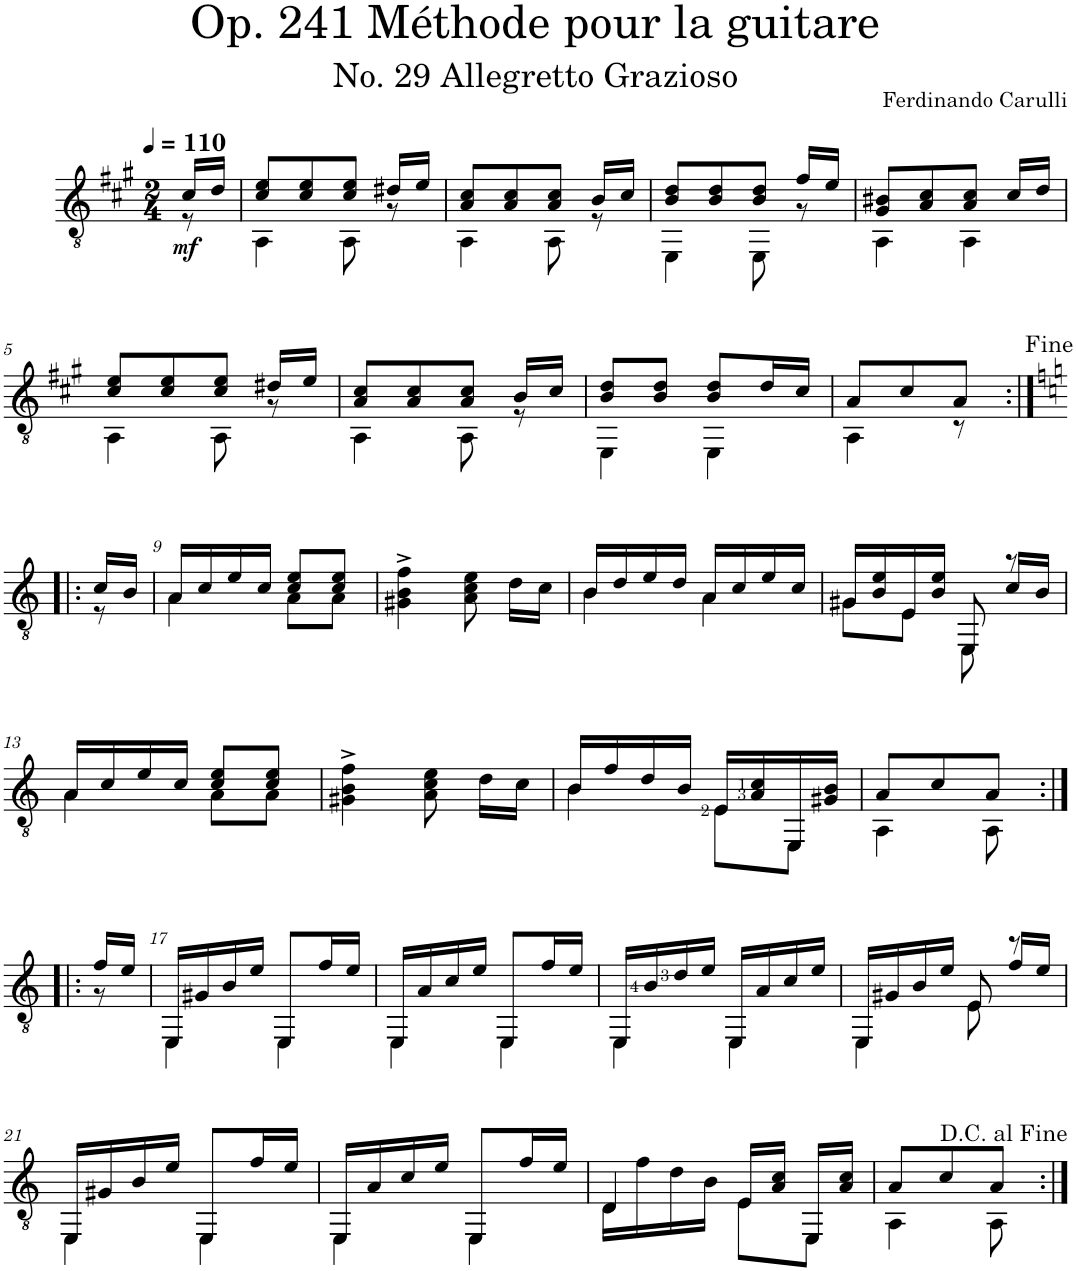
**kern	**dynam
*part1	*part1
*staff1	*staff1
*I"Classical Guitar	*
*clefGv2	*
*k[f#c#g#]	*
*A:	*
*M2/4	*
*MM110	*
=	=
*^	*
!	!	!LO:DY:b
16c#/LL	8r	mf
16d/JJ	.	.
=1	=1	=1
8c#/ 8e/L	4AA\	.
8c#/ 8e/	.	.
8c#/ 8e/J	8AA\	.
16d#X/LL	8r	.
16e/JJ	.	.
=2	=2	=2
8A/ 8c#/L	4AA\	.
8A/ 8c#/	.	.
8A/ 8c#/J	8AA\	.
16B/LL	8r	.
16c#/JJ	.	.
=3	=3	=3
8B/ 8d/L	4EE\	.
8B/ 8d/	.	.
8B/ 8d/J	8EE\	.
16f#/LL	8r	.
16e/JJ	.	.
=4	=4	=4
8G#/ 8B#X/L	4AA\	.
8A/ 8c#/	.	.
8A/ 8c#/J	4AA\	.
16c#/LL	.	.
16d/JJ	.	.
!!LO:LB:g=z	!!
=5	=5	=5
8c#/ 8e/L	4AA\	.
8c#/ 8e/	.	.
8c#/ 8e/J	8AA\	.
16d#X/LL	8r	.
16e/JJ	.	.
=6	=6	=6
8A/ 8c#/L	4AA\	.
8A/ 8c#/	.	.
8A/ 8c#/J	8AA\	.
16B/LL	8r	.
16c#/JJ	.	.
=7	=7	=7
8B/ 8d/L	4EE\	.
8B/ 8d/J	.	.
8B/ 8d/L	4EE\	.
16d/L	.	.
16c#/JJ	.	.
=8	=8	=8
8A/L	4AA\	.
8c#/	.	.
8A/J	8r	.
!!LO:LB:g=z	!!
=8X1:|!|:	=8X1:|!|:	=8X1:|!|:
*k[]	*	*
*a:	*	*
16c/LL	8r	.
16B/JJ	.	.
=9	=9	=9
16A/LL	4A\	.
16c/	.	.
16e/	.	.
16c/JJ	.	.
8c/ 8e/L	8A\L	.
8c/ 8e/J	8A\J	.
*v	*v	*
=10	=10
4G#X\^ 4B\^ 4f\^	.
8A\ 8c\ 8e\	.
16d\LL	.
16c\JJ	.
=11	=11
*^	*
16B/LL	4B\	.
16d/	.	.
16e/	.	.
16d/JJ	.	.
16A/LL	4A\	.
16c/	.	.
16e/	.	.
16c/JJ	.	.
=12	=12	=12
16G#X/LL	8G#\L	.
16B/ 16e/	.	.
16E/	8E\J	.
16B/ 16e/JJ	.	.
8EE/	8EE\	.
8r	16c/LL	.
.	16B/JJ	.
!!LO:LB:g=z	!!
=13	=13	=13
16A/LL	4A\	.
16c/	.	.
16e/	.	.
16c/JJ	.	.
8c/ 8e/L	8A\L	.
8c/ 8e/J	8A\J	.
*v	*v	*
=14	=14
4G#X\^ 4B\^ 4f\^	.
8A\ 8c\ 8e\	.
16d\LL	.
16c\JJ	.
=15	=15
*^	*
16B/LL	4B\	.
16f/	.	.
16d/	.	.
16B/JJ	.	.
16E/LL	8E\L	.
16A/ 16c/	.	.
16EE/	8EE\J	.
16G#X/ 16B/JJ	.	.
=16	=16	=16
8A/L	4AA\	.
8c/	.	.
8A/J	8AA\	.
!!LO:LB:g=z	!!
=16X2:|!|:	=16X2:|!|:	=16X2:|!|:
16f/LL	8r	.
16e/JJ	.	.
=17	=17	=17
16EE/LL	4EE\	.
16G#X/	.	.
16B/	.	.
16e/JJ	.	.
4EE\	8EE/L	.
.	16f/L	.
.	16e/JJ	.
=18	=18	=18
16EE/LL	4EE\	.
16A/	.	.
16c/	.	.
16e/JJ	.	.
4EE\	8EE/L	.
.	16f/L	.
.	16e/JJ	.
=19	=19	=19
16EE/LL	4EE\	.
16B/	.	.
16d/	.	.
16e/JJ	.	.
4EE\	16EE/LL	.
.	16A/	.
.	16c/	.
.	16e/JJ	.
=20	=20	=20
16EE/LL	4EE\	.
16G#X/	.	.
16B/	.	.
16e/JJ	.	.
8E/	8E\	.
8r	16f/LL	.
.	16e/JJ	.
!!LO:LB:g=z	!!
=21	=21	=21
16EE/LL	4EE\	.
16G#X/	.	.
16B/	.	.
16e/JJ	.	.
4EE\	8EE/L	.
.	16f/L	.
.	16e/JJ	.
=22	=22	=22
16EE/LL	4EE\	.
16A/	.	.
16c/	.	.
16e/JJ	.	.
4EE\	8EE/L	.
.	16f/L	.
.	16e/JJ	.
=23	=23	=23
4D/	16D\LL	.
.	16f\	.
.	16d\	.
.	16B\JJ	.
16E/LL	8E\L	.
16A/ 16c/JJ	.	.
16EE/LL	8EE\J	.
16A/ 16c/JJ	.	.
=24	=24	=24
8A/L	4AA\	.
8c/	.	.
8A/J	8AA\	.
*v	*v	*
=:|!	=:|!
*-	*-
